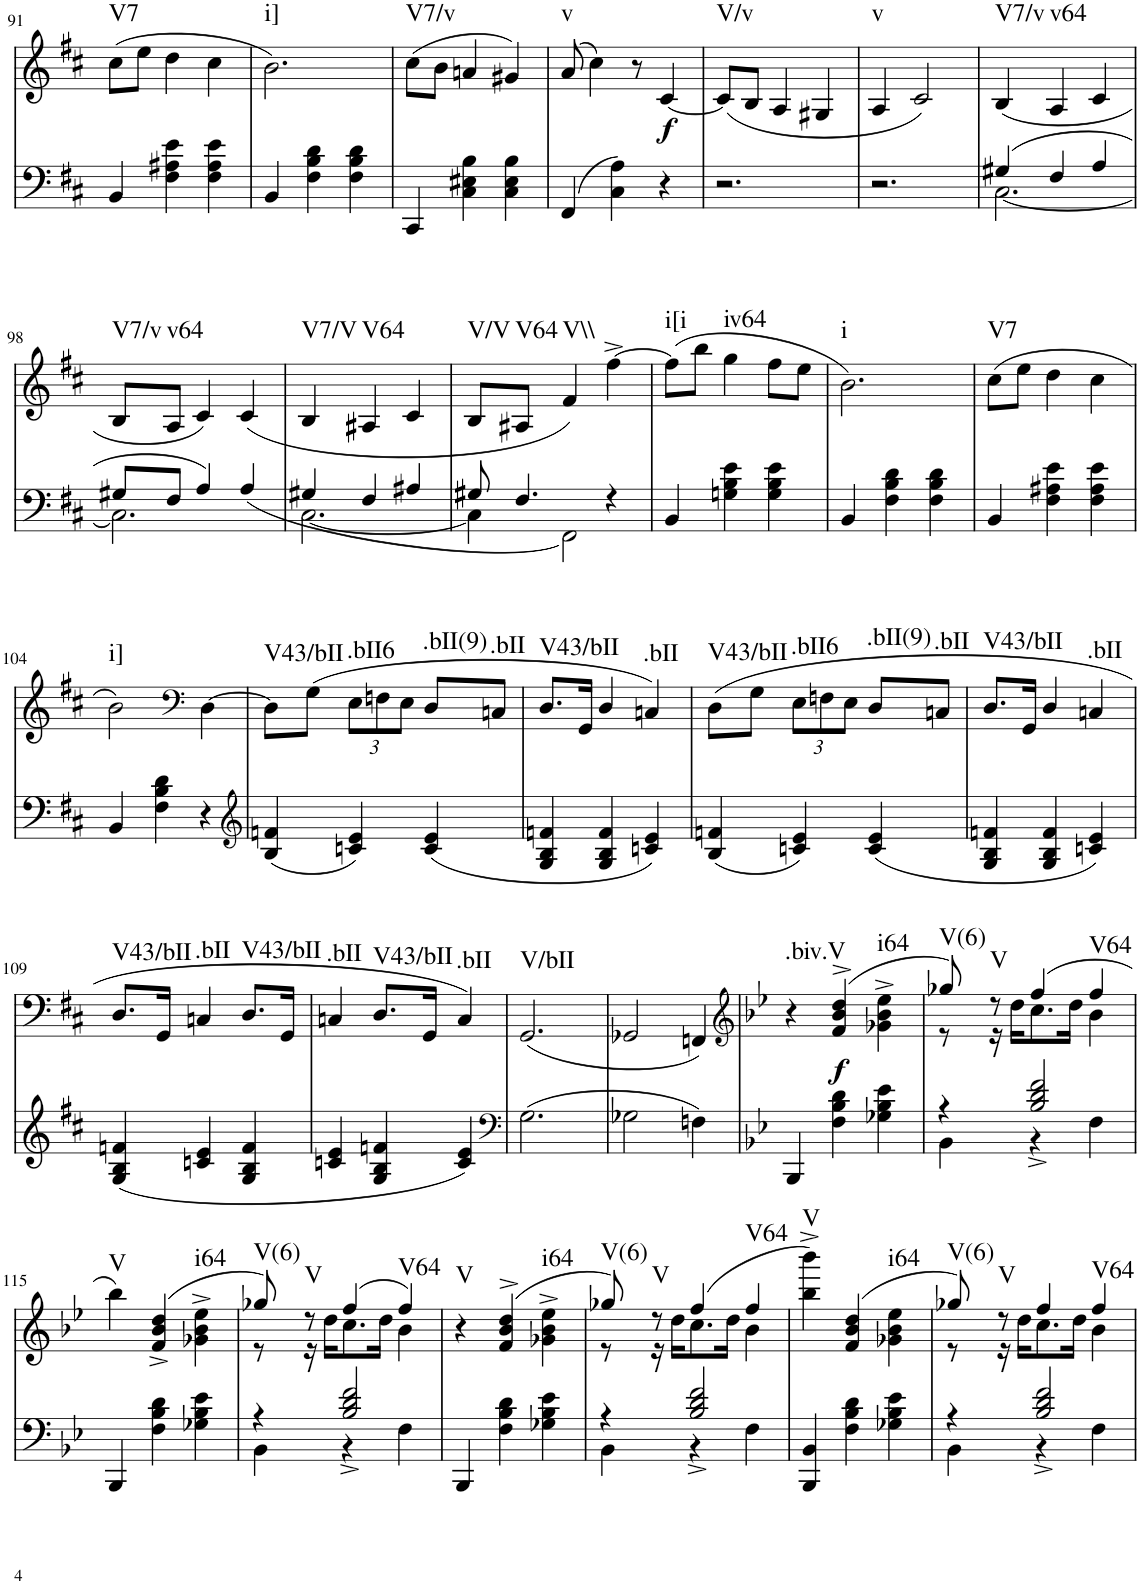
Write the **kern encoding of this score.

**kern	**kern	**dynam	**harte
*part2	*part1	*part1	*part1
*staff2	*staff1	*staff1	*
*I"Piano	*I"Piano	*	*
*I'Pno	*I'Pno	*	*
!!LO:PB:g=z
*clefG2	*clefG2	*	*
*k[f#c#]	*k[f#c#]	*	*
*M3/4	*M3/4	*	*
=91	=91	=91	=91
!	!	!	!LO:H:kt=V7
4BB/	(8cc#\L	.	N
.	8ee\J	.	.
4F#\ 4A#X\ 4e\	4dd\	.	.
4F#\ 4A#\ 4e\	4cc#\	.	.
=92	=92	=92	=92
!	!	!	!LO:H:kt=i]
4BB/	2.b\)	.	N
4F#\ 4B\ 4d\	.	.	.
4F#\ 4B\ 4d\	.	.	.
=93	=93	=93	=93
!	!	!	!LO:H:kt=V7/v
4CC#/	(8cc#\L	.	N
.	8b\J	.	.
4C#\ 4E#X\ 4B\	4an/	.	.
4C#\ 4E#\ 4B\	4g#X/)	.	.
=94	=94	=94	=94
!	!	!	!LO:H:kt=v
(4FF#/	(8a/	.	N
.	4cc#\)	.	.
4C#\ 4A\)	.	.	.
.	8r	.	.
!	!	!LO:DY:b	!
4r	[4c#/	f	.
=95	=95	=95	=95
!	!	!	!LO:H:kt=V/v
2.r	(<8c#/L]	.	N
.	8B/J	.	.
.	4A/	.	.
.	4G#X/	.	.
=96	=96	=96	=96
!	!	!	!LO:H:kt=v
2.r	4A/	.	N
.	2c#/)	.	.
=97	=97	=97	=97
*^	*	*	*
!	!	!	!	!LO:H:kt=V7/v
(4G#X/	[2.C#\	(4B/	.	N
!	!	!	!	!LO:H:kt=v64
4F#/	.	4A/	.	N
4A/	.	4c#/	.	.
!!LO:LB:g=z
=98	=98	=98	=98	=98
!	!	!	!	!LO:H:kt=V7/v
8G#X/L	2.C#\]	8B/L	.	N
!	!	!	!	!LO:H:kt=v64
8F#/J	.	8A/J	.	N
4A/)	.	4c#/)	.	.
(4A/	.	(4c#/	.	.
=99	=99	=99	=99	=99
!	!	!	!	!LO:H:kt=V7/V
4G#X/	[2.C#\	4B/	.	N
!	!	!	!	!LO:H:kt=V64
4F#/	.	4A#X/	.	N
4A#X/	.	4c#/	.	.
=100	=100	=100	=100	=100
!	!	!	!	!LO:H:kt=V/V
8G#X/	4C#\]	8B/L	.	N
!	!	!	!	!LO:H:kt=V64
4.F#/	.	8A#X/J	.	N
!	!	!	!	!LO:H:kt=V\\
.	2FF#\)	4f#/)	.	N
4r	.	[4ff#^\	.	.
*v	*v	*	*	*
=101	=101	=101	=101
!	!	!	!LO:H:kt=i[i
4BB/	(8ff#\L]	.	N
.	8bb\J	.	.
!	!	!	!LO:H:kt=iv64
4Gn\ 4B\ 4e\	4gg\	.	N
4G\ 4B\ 4e\	8ff#\L	.	.
.	8ee\J	.	.
=102	=102	=102	=102
!	!	!	!LO:H:kt=i
4BB/	2.b\)	.	N
4F#\ 4B\ 4d\	.	.	.
4F#\ 4B\ 4d\	.	.	.
=103	=103	=103	=103
!	!	!	!LO:H:kt=V7
4BB/	(8cc#\L	.	N
.	8ee\J	.	.
4F#\ 4A#X\ 4e\	4dd\	.	.
4F#\ 4A#\ 4e\	4cc#\	.	.
!!LO:LB:g=z
=104	=104	=104	=104
!	!	!	!LO:H:kt=i]
4BB/	2b\)	.	N
4F#\ 4B\ 4d\	.	.	.
*	*clefF4	*	*
4r	[4D\	.	.
=105	=105	=105	=105
*clefG2	*	*	*
!	!	!	!LO:H:kt=V43/bII
(4B/ 4fn/	8D\L]	.	N
.	(8G\J	.	.
*	*Xbrackettup	*	*
!	!	!	!LO:H:kt=.bII6
4cn/ 4e/)	12E\L	.	N
.	12Fn\	.	.
.	12E\J	.	.
!	!	!	!LO:H:kt=.bII(9)
(4c/ 4e/	8D/L	.	N
!	!	!	!LO:H:kt=.bII
.	8Cn/J	.	N
=106	=106	=106	=106
!	!	!	!LO:H:kt=V43/bII
4G/ 4B/ 4fn/	8.D/L	.	N
.	16GG/Jk	.	.
4G/ 4B/ 4f/	4D/	.	.
!	!	!	!LO:H:kt=.bII
4cn/ 4e/)	4Cn/)	.	N
=107	=107	=107	=107
!	!	!	!LO:H:kt=V43/bII
(4B/ 4fn/	(8D\L	.	N
.	8G\J	.	.
!	!	!	!LO:H:kt=.bII6
4cn/ 4e/)	12E\L	.	N
.	12Fn\	.	.
.	12E\J	.	.
!	!	!	!LO:H:kt=.bII(9)
(4c/ 4e/	8D/L	.	N
!	!	!	!LO:H:kt=.bII
.	8Cn/J	.	N
=108	=108	=108	=108
!	!	!	!LO:H:kt=V43/bII
4G/ 4B/ 4fn/	8.D/L	.	N
.	16GG/Jk	.	.
4G/ 4B/ 4f/	4D/	.	.
!	!	!	!LO:H:kt=.bII
4cn/ 4e/)	4Cn/	.	N
!!LO:LB:g=z
=109	=109	=109	=109
!	!	!	!LO:H:kt=V43/bII
(<4G/ 4B/ 4fn/	8.D/L	.	N
.	16GG/Jk	.	.
!	!	!	!LO:H:kt=.bII
4cn/ 4e/	4Cn/	.	N
!	!	!	!LO:H:kt=V43/bII
4G/ 4B/ 4f/	8.D/L	.	N
.	16GG/Jk	.	.
=110	=110	=110	=110
!	!	!	!LO:H:kt=.bII
4cn/ 4e/	4Cn/	.	N
!	!	!	!LO:H:kt=V43/bII
4G/ 4B/ 4fn/	8.D/L	.	N
.	16GG/Jk	.	.
!	!	!	!LO:H:kt=.bII
4c/ 4e/)	4C/)	.	N
=111	=111	=111	=111
*clefF4	*	*	*
!	!	!	!LO:H:kt=V/bII
(2.G\	(2.GG/	.	N
=112	=112	=112	=112
2G-X\	2GG-X/	.	.
4Fn\)	4FFn/)	.	.
=113	=113	=113	=113
*	*clefG2	*	*
*k[b-e-]	*k[b-e-]	*	*
!	!	!	!LO:H:kt=.biv.V
4BBB-/	4r	.	N
!	!	!LO:DY:b	!
4F\ 4B-\ 4d\	(4f/^> 4b-/^> 4dd/^>	f	.
!	!	!	!LO:H:kt=i64
4G-X\ 4B-\ 4e-\	4g-X\^ 4b-\^ 4ee-\^	.	N
=114	=114	=114	=114
*^	*^	*	*
!	!	!	!	!	!LO:H:kt=V(6)
4r	4BB-\	8gg-X/)	8r	.	N
!	!	!	!	!	!LO:H:kt=V
.	.	8r	16r	.	N
.	.	.	16dd\KL	.	.
2B-/^< 2d/^< 2f/^<	4r	(4ff/	8.cc\	.	.
.	.	.	16dd\Jk	.	.
!	!	!	!	!	!LO:H:kt=V64
.	4F\	4ff/	4b-\	.	N
!!LO:LB:g=z
=115	=115	=115	=115	=115	=115
!	!	!	!	!	!LO:H:kt=V
*v	*v	*	*	*	*
*	*v	*v	*	*
4BBB-/	4bb-\)	.	N
4F\ 4B-\ 4d\	(4f/^ 4b-/^ 4dd/^	.	.
!	!	!	!LO:H:kt=i64
4G-X\ 4B-\ 4e-\	4g-X\^ 4b-\^ 4ee-\^	.	N
=116	=116	=116	=116
*^	*^	*	*
!	!	!	!	!	!LO:H:kt=V(6)
4r	4BB-\	8gg-X/)	8r	.	N
!	!	!	!	!	!LO:H:kt=V
.	.	8r	16r	.	N
.	.	.	16dd\KL	.	.
2B-/^< 2d/^< 2f/^<	4r	(4ff/	8.cc\	.	.
.	.	.	16dd\Jk	.	.
!	!	!	!	!	!LO:H:kt=V64
.	4F\	4ff/)	4b-\	.	N
=117	=117	=117	=117	=117	=117
!	!	!	!	!	!LO:H:kt=V
*v	*v	*	*	*	*
*	*v	*v	*	*
4BBB-/	4r	.	N
4F\ 4B-\ 4d\	(4f/^> 4b-/^> 4dd/^>	.	.
!	!	!	!LO:H:kt=i64
4G-X\ 4B-\ 4e-\	4g-X\^ 4b-\^ 4ee-\^	.	N
=118	=118	=118	=118
*^	*^	*	*
!	!	!	!	!	!LO:H:kt=V(6)
4r	4BB-\	8gg-X/)	8r	.	N
!	!	!	!	!	!LO:H:kt=V
.	.	8r	16r	.	N
.	.	.	16dd\KL	.	.
2B-/^< 2d/^< 2f/^<	4r	(4ff/	8.cc\	.	.
.	.	.	16dd\Jk	.	.
!	!	!	!	!	!LO:H:kt=V64
.	4F\	4ff/	4b-\	.	N
=119	=119	=119	=119	=119	=119
!	!	!	!	!	!LO:H:kt=V
*v	*v	*	*	*	*
*	*v	*v	*	*
4BBB-/ 4BB-/	4bb-\^ 4bbb-\^)	.	N
4F\ 4B-\ 4d\	(4f/ 4b-/ 4dd/	.	.
!	!	!	!LO:H:kt=i64
4G-X\ 4B-\ 4e-\	4g-X\ 4b-\ 4ee-\	.	N
=120	=120	=120	=120
*^	*^	*	*
!	!	!	!	!	!LO:H:kt=V(6)
4r	4BB-\	8gg-X/)	8r	.	N
!	!	!	!	!	!LO:H:kt=V
.	.	8r	16r	.	N
.	.	.	16dd\KL	.	.
2B-/^< 2d/^< 2f/^<	4r	4ff/	8.cc\	.	.
.	.	.	16dd\Jk	.	.
!	!	!	!	!	!LO:H:kt=V64
.	4F\	4ff/	4b-\	.	N
*v	*v	*	*	*	*
*	*v	*v	*	*
=	=	=	=
*-	*-	*-	*-
